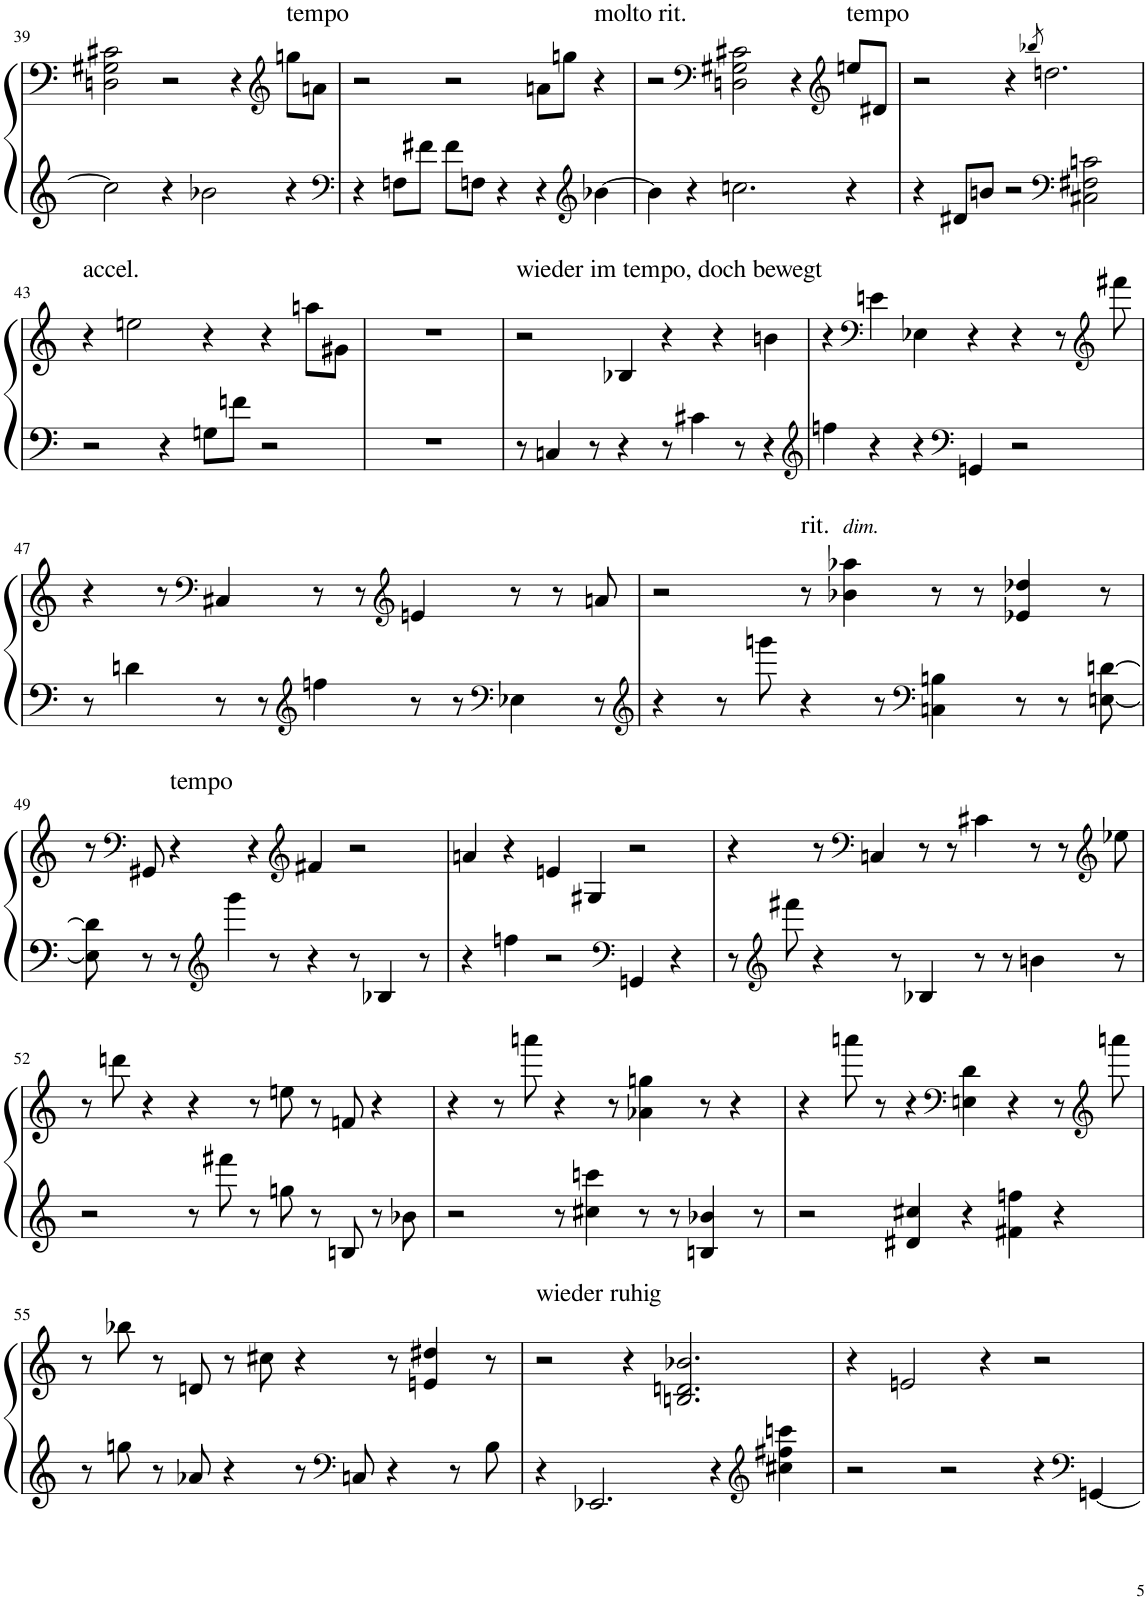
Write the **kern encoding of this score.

**kern	**kern
*part1	*part1
*staff2	*staff1
*I"Piano	*
*I'Pno.	*
!!LO:PB:g=z
*clefG2	*clefF4
*k[]	*k[]
*M3/2	*M3/2
=39	=39
2cc\]	2Dn\ 2G#X\ 2c#X\
4r	2r
2b-X\	.
.	4r
*	*clefG2
!	!LO:TX:a:t=tempo
4r	8ggn\L
.	8an\J
=40	=40
*clefF4	*
4r	2r
8Fn\L	.
8f#X\J	.
8f#\L	2r
8Fn\J	.
4r	.
4r	8an\L
.	8ggn\J
*clefG2	*
!	!LO:TX:a:t=molto rit.
[4b-X\	4r
=41	=41
4b-\]	2r
4r	.
*	*clefF4
2.ccn\	2Dn\ 2G#X\ 2c#X\
.	4r
*	*clefG2
!	!LO:TX:a:t=tempo
4r	8een/L
.	8d#X/J
=42	=42
4r	2r
8d#X/L	.
8bn/J	.
2r	4r
.	8qbb-X/
.	2.ddn\
*clefF4	*
2C#X\ 2F#X\ 2cn\	.
!!LO:LB:g=z
=43	=43
!	!LO:TX:a:t=accel.
2r	4r
.	2een\
4r	.
8Gn\L	4r
8fn\J	.
2r	4r
.	8aan\L
.	8g#X\J
=44	=44
1.r	1.r
=45	=45
!	!LO:TX:a:t=wieder im tempo, doch bewegt
8r	2r
4Cn/	.
8r	.
4r	4B-X/
8r	4r
4c#X\	.
.	4r
8r	.
4r	4bn\
=46	=46
*clefG2	*
4ffn\	4r
*	*clefF4
4r	4en\
4r	4E-X\
*clefF4	*
4GGn/	4r
2r	4r
.	8r
*	*clefG2
.	8fff#X\
!!LO:LB:g=z
=47	=47
8r	4r
4dn\	.
.	8r
*	*clefF4
8r	4C#X/
8r	.
*clefG2	*
4ffn\	8r
.	8r
*	*clefG2
8r	4en/
8r	.
*clefF4	*
4E-X\	8r
.	8r
8r	8an/
=48	=48
*clefG2	*
4r	2r
8r	.
8gggn\	.
!	!LO:TX:a:t=rit.
4r	8r
!	!LO:TX:a:i:t=dim.
.	4b-X\ 4aa-X\
8r	.
*clefF4	*
4Cn\ 4Bn\	8r
.	8r
8r	4e-X/ 4dd-X/
8r	.
[8En\ [8dn\	8r
!!LO:LB:g=z
=49	=49
8E\] 8d\]	8r
*	*clefF4
8r	8GG#X/
!	!LO:TX:a:t=tempo
8r	4r
*clefG2	*
4ggg\	.
.	4r
8r	.
*	*clefG2
4r	4f#X/
8r	2r
4B-X/	.
8r	.
=50	=50
4r	4an/
4ffn\	4r
2r	4en/
.	4G#X/
*clefF4	*
4GGn/	2r
4r	.
=51	=51
8r	4r
*clefG2	*
8fff#X\	.
4r	8r
*	*clefF4
.	4Cn/
8r	.
4B-X/	8r
.	8r
8r	4c#X\
8r	.
4bn\	8r
.	8r
*	*clefG2
8r	8ee-X\
!!LO:LB:g=z
=52	=52
2r	8r
.	8dddn\
.	4r
8r	4r
8fff#X\	.
8r	8r
8ggn\	8een\
8r	8r
8Bn/	8fn/
8r	4r
8b-X\	.
=53	=53
2r	4r
.	8r
.	8aaan\
8r	4r
4cc#X\ 4cccn\	.
.	8r
8r	4a-X\ 4ggn\
8r	.
4Bn/ 4b-X/	8r
.	4r
8r	.
=54	=54
2r	4r
.	8aaan\
.	8r
4d#X/ 4cc#X/	4r
*	*clefF4
4r	4En\ 4d\
4f#X\ 4ffn\	4r
4r	8r
*	*clefG2
.	8aaan\
!!LO:LB:g=z
=55	=55
8r	8r
8ggn\	8bb-X\
8r	8r
8a-X/	8dn/
4r	8r
.	8cc#X\
8r	4r
*clefF4	*
8Cn/	.
4r	8r
.	4en/ 4dd#X/
8r	.
8B\	8r
=56	=56
!	!LO:TX:a:t=wieder ruhig
4r	2r
2.EE-X/	.
.	4r
.	2.Bn/ 2.dn/ 2.b-X/
4r	.
*clefG2	*
4cc#X\ 4ff#X\ 4cccn\	.
=57	=57
2r	4r
.	2en/
2r	.
.	4r
4r	2r
*clefF4	*
[4GGn/	.
=	=
*-	*-
